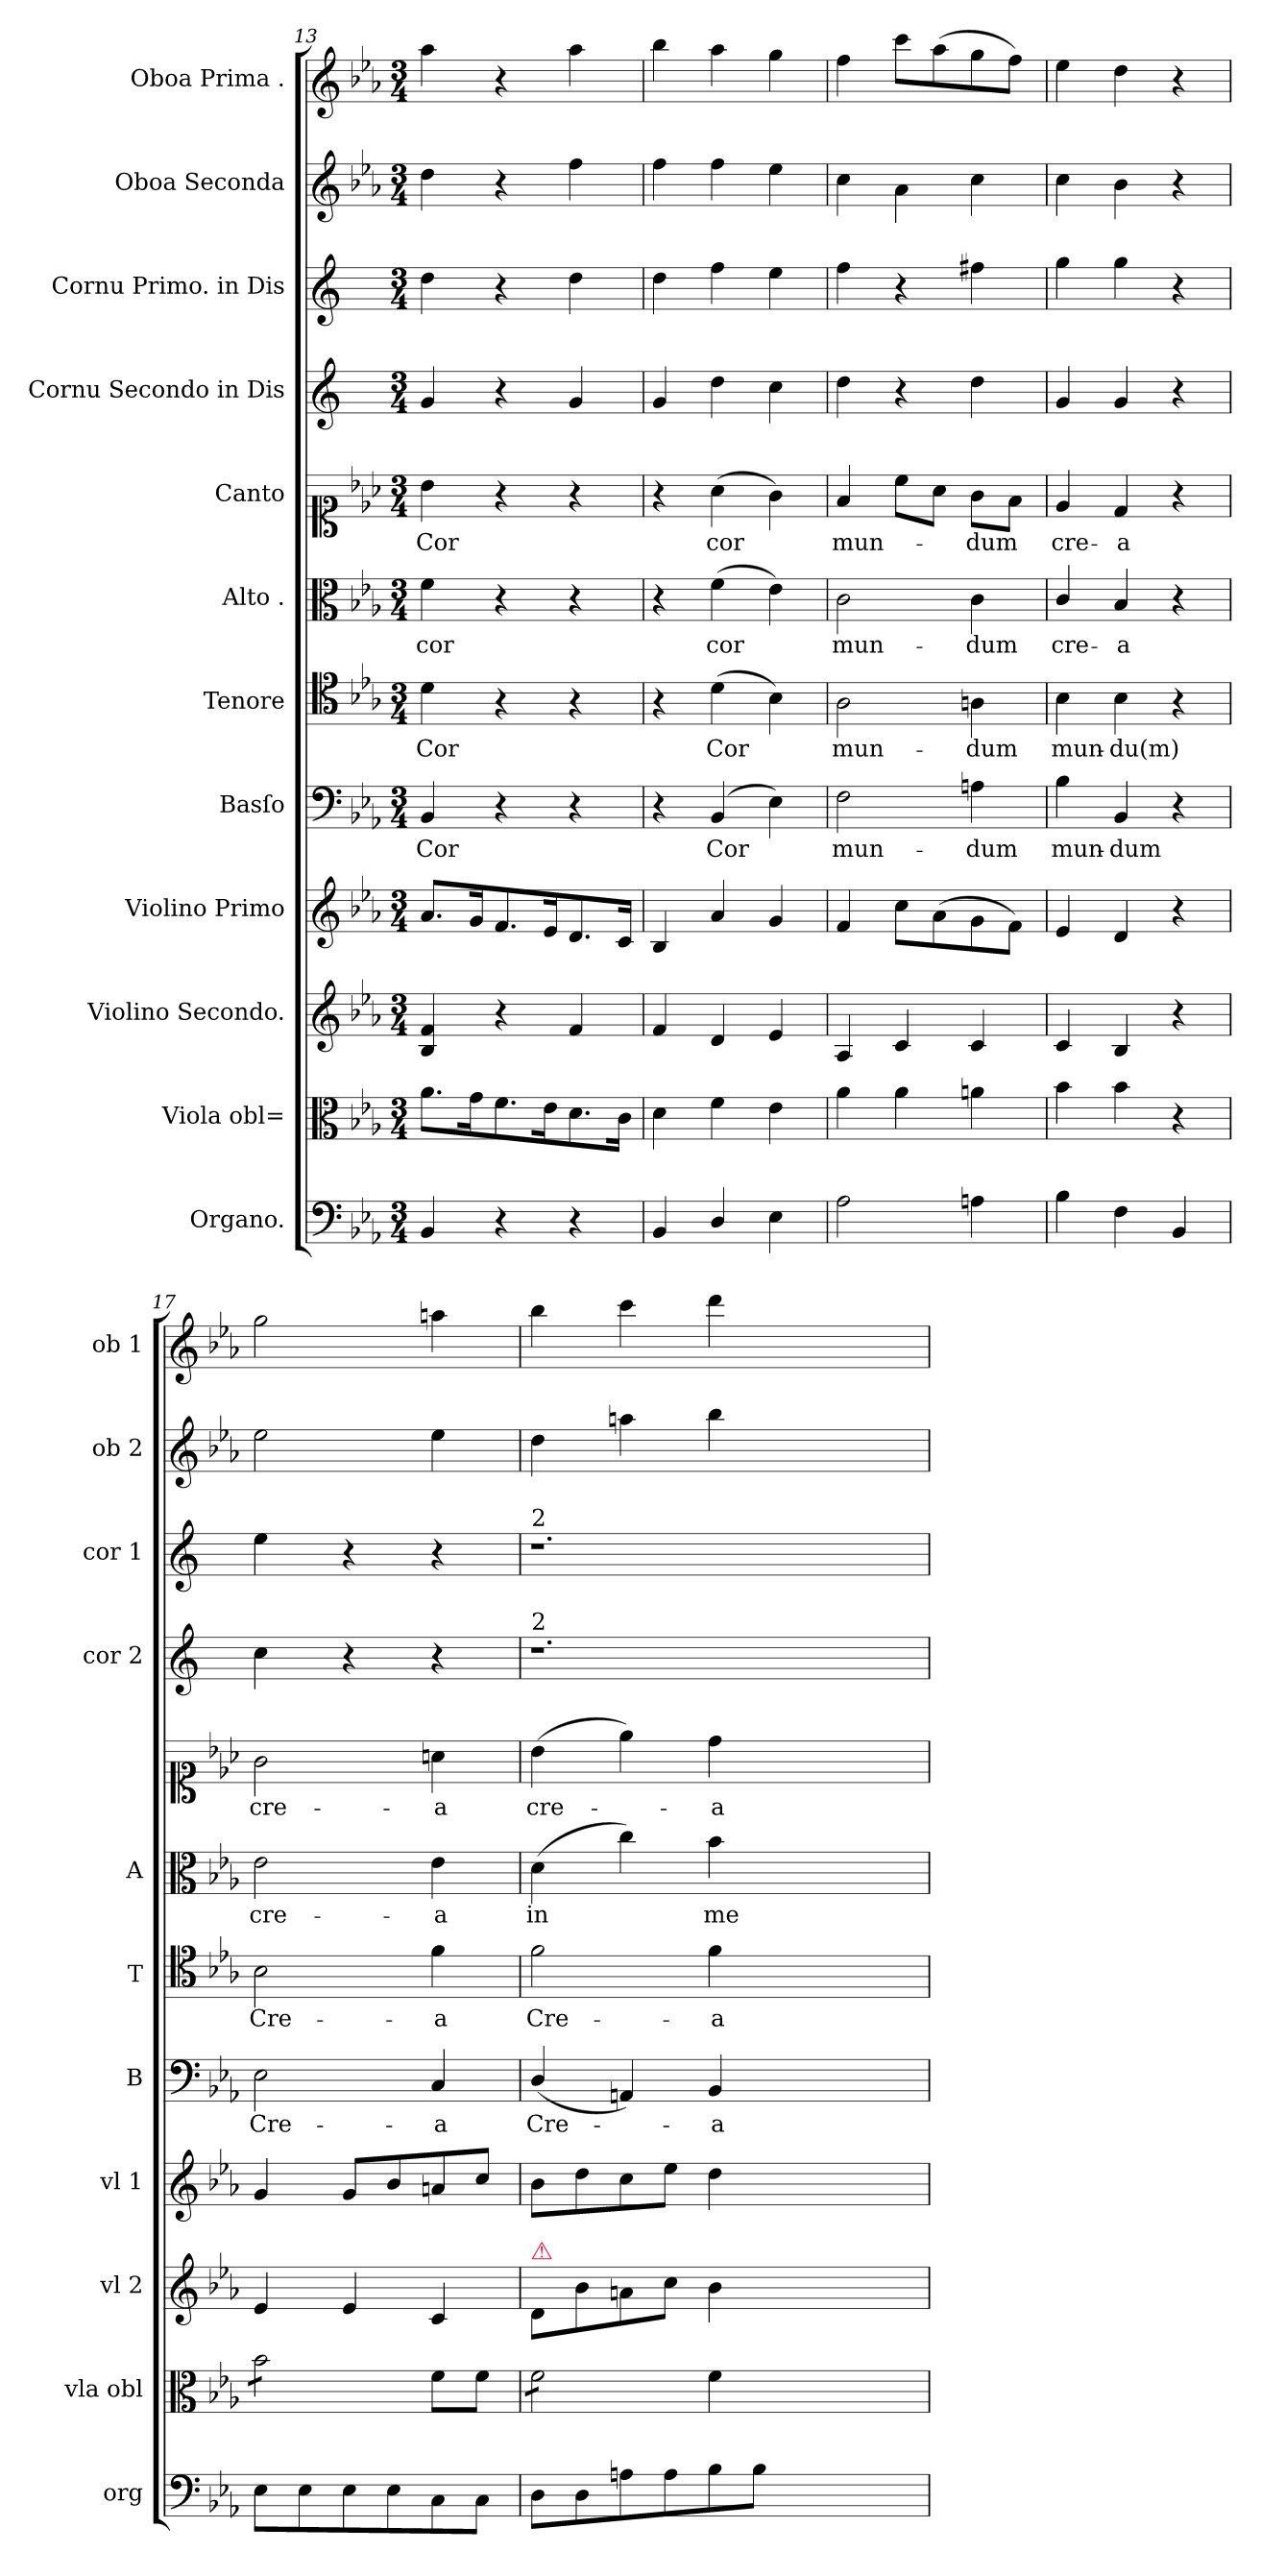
**kern	**kern	**kern	**kern	**kern	**text	**kern	**text	**kern	**text	**kern	**text	**kern	**kern	**kern	**kern
*part12	*part11	*part10	*part9	*part8	*part8	*part7	*part7	*part6	*part6	*part5	*part5	*part4	*part3	*part2	*part1
*staff12	*staff11	*staff10	*staff9	*staff8	*staff8	*staff7	*staff7	*staff6	*staff6	*staff5	*staff5	*staff4	*staff3	*staff2	*staff1
*I"Organo.	*I"Viola obl=	*I"Violino Secondo.	*I"Violino Primo	*I"Basſo	*	*I"Tenore	*	*I"Alto .	*	*I"Canto	*	*I"Cornu Secondo in Dis	*I"Cornu Primo. in Dis	*I"Oboa Seconda	*I"Oboa Prima .
*I'org	*I'vla obl	*I'vl 2	*I'vl 1	*I'B	*	*I'T	*	*I'A	*	*	*	*I'cor 2	*I'cor 1	*I'ob 2	*I'ob 1
*clefF4	*clefC3	*clefG2	*clefG2	*clefF4	*	*clefC4	*	*clefC3	*	*clefC1	*	*clefG2	*clefG2	*clefG2	*clefG2
*	*	*	*	*	*	*	*	*	*	*	*	*ITrd5c9	*ITrd5c9	*	*
*k[b-e-a-]	*k[b-e-a-]	*k[b-e-a-]	*k[b-e-a-]	*k[b-e-a-]	*	*k[b-e-a-]	*	*k[b-e-a-]	*	*k[b-e-a-]	*	*k[b-e-a-]	*k[b-e-a-]	*k[b-e-a-]	*k[b-e-a-]
*E-:	*E-:	*E-:	*E-:	*E-:	*	*E-:	*	*E-:	*	*E-:	*	*E-:	*E-:	*E-:	*E-:
*M3/4	*M3/4	*M3/4	*M3/4	*M3/4	*	*M3/4	*	*M3/4	*	*M3/4	*	*M3/4	*M3/4	*M3/4	*M3/4
=13	=13	=13	=13	=13	=13	=13	=13	=13	=13	=13	=13	=13	=13	=13	=13
4BB-/	8.a-\L	4B-/ 4f/	8.a-/L	4BB-/	Cor	4d\	Cor	4f\	cor	4b-\	Cor	4B-/	4f\	4dd\	4aa-\
.	16g\K	.	16g/K	.	.	.	.	.	.	.	.	.	.	.	.
4r	8.f\	4r	8.f/	4r	.	4r	.	4r	.	4r	.	4r	4r	4r	4r
.	16e-\K	.	16e-/K	.	.	.	.	.	.	.	.	.	.	.	.
4r	8.d\	4f/	8.d/	4r	.	4r	.	4r	.	4r	.	4B-/	4f\	4ff\	4aa-\
.	16c\Jk	.	16c/Jk	.	.	.	.	.	.	.	.	.	.	.	.
=14	=14	=14	=14	=14	=14	=14	=14	=14	=14	=14	=14	=14	=14	=14	=14
4BB-/	4d\	4f/	4B-/	4r	.	4r	.	4r	.	4r	.	4B-/	4f\	4ff\	4bb-\
4D/	4f\	4d/	4a-/	(4BB-/	Cor	(4d\	Cor	(4f\	cor	(4a-\	cor	4f\	4a-\	4ff\	4aa-\
4E-\	4e-\	4e-/	4g/	4E-\)	.	4B-\)	.	4e-\)	.	4g\)	.	4e-\	4g\	4ee-\	4gg\
=15	=15	=15	=15	=15	=15	=15	=15	=15	=15	=15	=15	=15	=15	=15	=15
2A-\	4a-\	4A-/	4f/	2F\	mun-	2A-\	mun-	2c\	mun-	4f/	mun-	4f\	4a-\	4cc\	4ff\
.	4a-\	4c/	8cc\L	.	.	.	.	.	.	8cc\L	.	4r	4r	4a-\	8ccc\L
.	.	.	(8a-\	.	.	.	.	.	.	8a-\J	.	.	.	.	(8aa-\
4An\	4an\	4c/	8g\	4An\	-dum	4An\	-dum	4c\	-dum	8g\L	-dum	4f\	4an\	4cc\	8gg\
.	.	.	8f\J)	.	.	.	.	.	.	8f\J	.	.	.	.	8ff\J)
=16	=16	=16	=16	=16	=16	=16	=16	=16	=16	=16	=16	=16	=16	=16	=16
4B-\	4b-\	4c/	4e-/	4B-\	mun-	4B-\	mun-	4c/	cre-	4e-/	cre-	4B-/	4b-\	4cc\	4ee-\
4F\	4b-\	4B-/	4d/	4BB-/	-dum	4B-\	-du(m)	4B-/	-a	4d/	-a	4B-/	4b-\	4b-\	4dd\
4BB-/	4r	4r	4r	4r	.	4r	.	4r	.	4r	.	4r	4r	4r	4r
=17	=17	=17	=17	=17	=17	=17	=17	=17	=17	=17	=17	=17	=17	=17	=17
*	*tremolo	*	*	*	*	*	*	*	*	*	*	*	*	*	*
8E-\L	8b-\L	4e-/	4g/	2E-\	Cre-	2B-\	Cre-	2e-\	cre-	2g\	cre-	4e-\	4g\	2ee-\	2gg\
8E-\	8b-\	.	.	.	.	.	.	.	.	.	.	.	.	.	.
8E-\	8b-\	4e-/	8g/L	.	.	.	.	.	.	.	.	4r	4r	.	.
8E-\	8b-\J	.	8b-/	.	.	.	.	.	.	.	.	.	.	.	.
*	*Xtremolo	*	*	*	*	*	*	*	*	*	*	*	*	*	*
8C\	8f\L	4c/	8an/	4C/	-a	4f\	-a	4e-\	-a	4an\	-a	4r	4r	4ee-\	4aan\
8C\J	8f\J	.	8cc/J	.	.	.	.	.	.	.	.	.	.	.	.
=18	=18	=18	=18	=18	=18	=18	=18	=18	=18	=18	=18	=18	=18	=18	=18
!	!	!	!	!	!	!	!	!	!	!	!	!	!LO:TX:a:t=2	!	!
!	!	!	!	!	!	!	!	!	!	!	!	!LO:TX:a:t=2	!	!	!
!	!	!LO:TX:a:color=crimson:t=⚠	!	!	!	!	!	!	!	!	!	!	!	!	!
!	!	!	!	!	!LO:LY:i	!	!LO:LY:i	!	!	!	!	!	!	!	!
*	*tremolo	*	*	*	*	*	*	*	*	*	*	*	*	*	*
8D\L	8f\L	8d/L	8b-\L	(4D/	Cre-	2f\	Cre-	(4d\	in	(4b-\	cre-	1.r	1.r	4dd\	4bb-\
8D\	8f\	8b-\	8dd\	.	.	.	.	.	.	.	.	.	.	.	.
8An\	8f\	8an\	8cc\	4AAn/)	.	.	.	4cc\)	.	4ee-\)	.	.	.	4aan\	4ccc\
8A\	8f\J	8cc\J	8ee-\J	.	.	.	.	.	.	.	.	.	.	.	.
*	*Xtremolo	*	*	*	*	*	*	*	*	*	*	*	*	*	*
!	!	!	!	!	!LO:LY:i	!	!LO:LY:i	!	!	!	!	!	!	!	!
8B-\	4f\	4b-\	4dd\	4BB-/	-a	4f\	-a	4b-\	me	4dd\	-a	.	.	4bb-\	4ddd\
8B-\J	.	.	.	.	.	.	.	.	.	.	.	.	.	.	.
2.ryy	2.ryy	2.ryy	2.ryy	2.ryy	.	2.ryy	.	2.ryy	.	2.ryy	.	.	.	2.ryy	2.ryy
=	=	=	=	=	=	=	=	=	=	=	=	=	=	=	=
*-	*-	*-	*-	*-	*-	*-	*-	*-	*-	*-	*-	*-	*-	*-	*-
